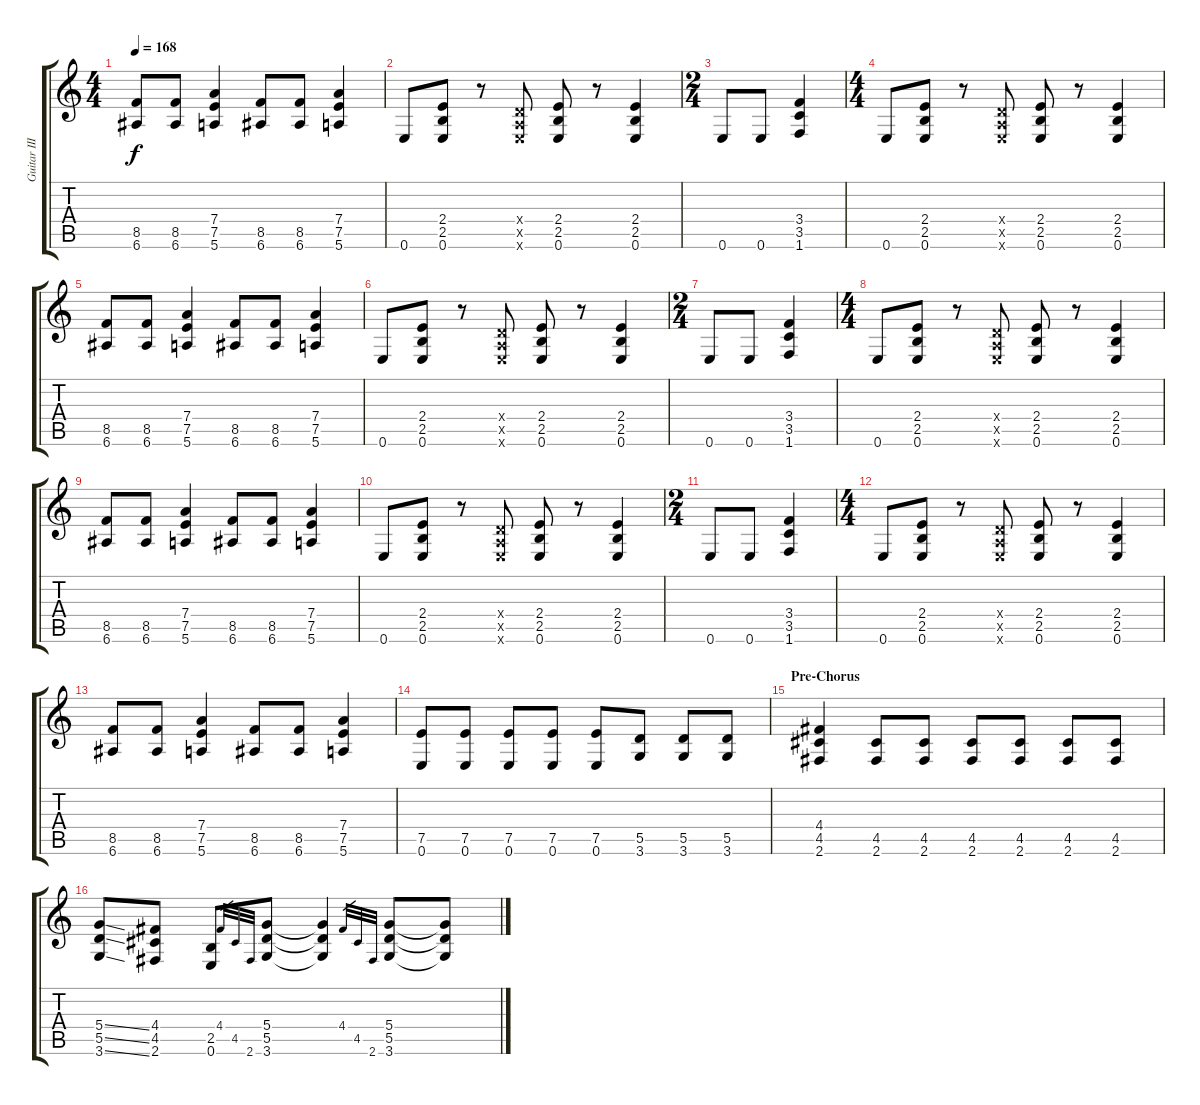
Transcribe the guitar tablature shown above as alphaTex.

\track ("Guitar III Over/Dist" "Guitar III") {instrument distortionguitar}
\staff {score tabs}
\tuning (E4 B3 G3 D3 A2 E2) {hide}
\ts (4 4)
\tempo 168
\clef g2
\ks c
(8.5 6.6).8{dy f} (8.5 6.6).8 (7.4 7.5 5.6).4 (8.5 6.6).8 (8.5 6.6).8 (7.4 7.5 5.6).4 |
0.6.8 (2.4 2.5 0.6).8 r.8 (0.4{x} 0.5{x} 0.6{x}).8 (2.4 2.5 0.6).8 r.8 (2.4 2.5 0.6).4 |
\ts (2 4)
0.6.8 0.6.8 (3.4 3.5 1.6).4 |
\ts (4 4)
0.6.8 (2.4 2.5 0.6).8 r.8 (0.4{x} 0.5{x} 0.6{x}).8 (2.4 2.5 0.6).8 r.8 (2.4 2.5 0.6).4 |
(8.5 6.6).8 (8.5 6.6).8 (7.4 7.5 5.6).4 (8.5 6.6).8 (8.5 6.6).8 (7.4 7.5 5.6).4 |
0.6.8 (2.4 2.5 0.6).8 r.8 (0.4{x} 0.5{x} 0.6{x}).8 (2.4 2.5 0.6).8 r.8 (2.4 2.5 0.6).4 |
\ts (2 4)
0.6.8 0.6.8 (3.4 3.5 1.6).4 |
\ts (4 4)
0.6.8 (2.4 2.5 0.6).8 r.8 (0.4{x} 0.5{x} 0.6{x}).8 (2.4 2.5 0.6).8 r.8 (2.4 2.5 0.6).4 |
(8.5 6.6).8 (8.5 6.6).8 (7.4 7.5 5.6).4 (8.5 6.6).8 (8.5 6.6).8 (7.4 7.5 5.6).4 |
0.6.8 (2.4 2.5 0.6).8 r.8 (0.4{x} 0.5{x} 0.6{x}).8 (2.4 2.5 0.6).8 r.8 (2.4 2.5 0.6).4 |
\ts (2 4)
0.6.8 0.6.8 (3.4 3.5 1.6).4 |
\ts (4 4)
0.6.8 (2.4 2.5 0.6).8 r.8 (0.4{x} 0.5{x} 0.6{x}).8 (2.4 2.5 0.6).8 r.8 (2.4 2.5 0.6).4 |
(8.5 6.6).8 (8.5 6.6).8 (7.4 7.5 5.6).4 (8.5 6.6).8 (8.5 6.6).8 (7.4 7.5 5.6).4 |
(7.5 0.6).8 (7.5 0.6).8 (7.5 0.6).8 (7.5 0.6).8 (7.5 0.6).8 (5.5 3.6).8 (5.5 3.6).8 (5.5 3.6).8 |
\section ("" "Pre-Chorus")
(4.4 4.5 2.6).4 (4.5 2.6).8 (4.5 2.6).8 (4.5 2.6).8 (4.5 2.6).8 (4.5 2.6).8 (4.5 2.6).8 |
(5.4{ss} 5.5{ss} 3.6{ss}).8 (4.4 4.5 2.6).8 (2.5 0.6).8 4.4.32{gr} 4.5.32{gr} 2.6.32{gr} (5.4 5.5 3.6).8 (5.4{t} 5.5{t} 3.6{t}).4 4.4.32{gr} 4.5.32{gr} 2.6.32{gr} (5.4 5.5 3.6).8 (5.4{t} 5.5{t} 3.6{t}).8
